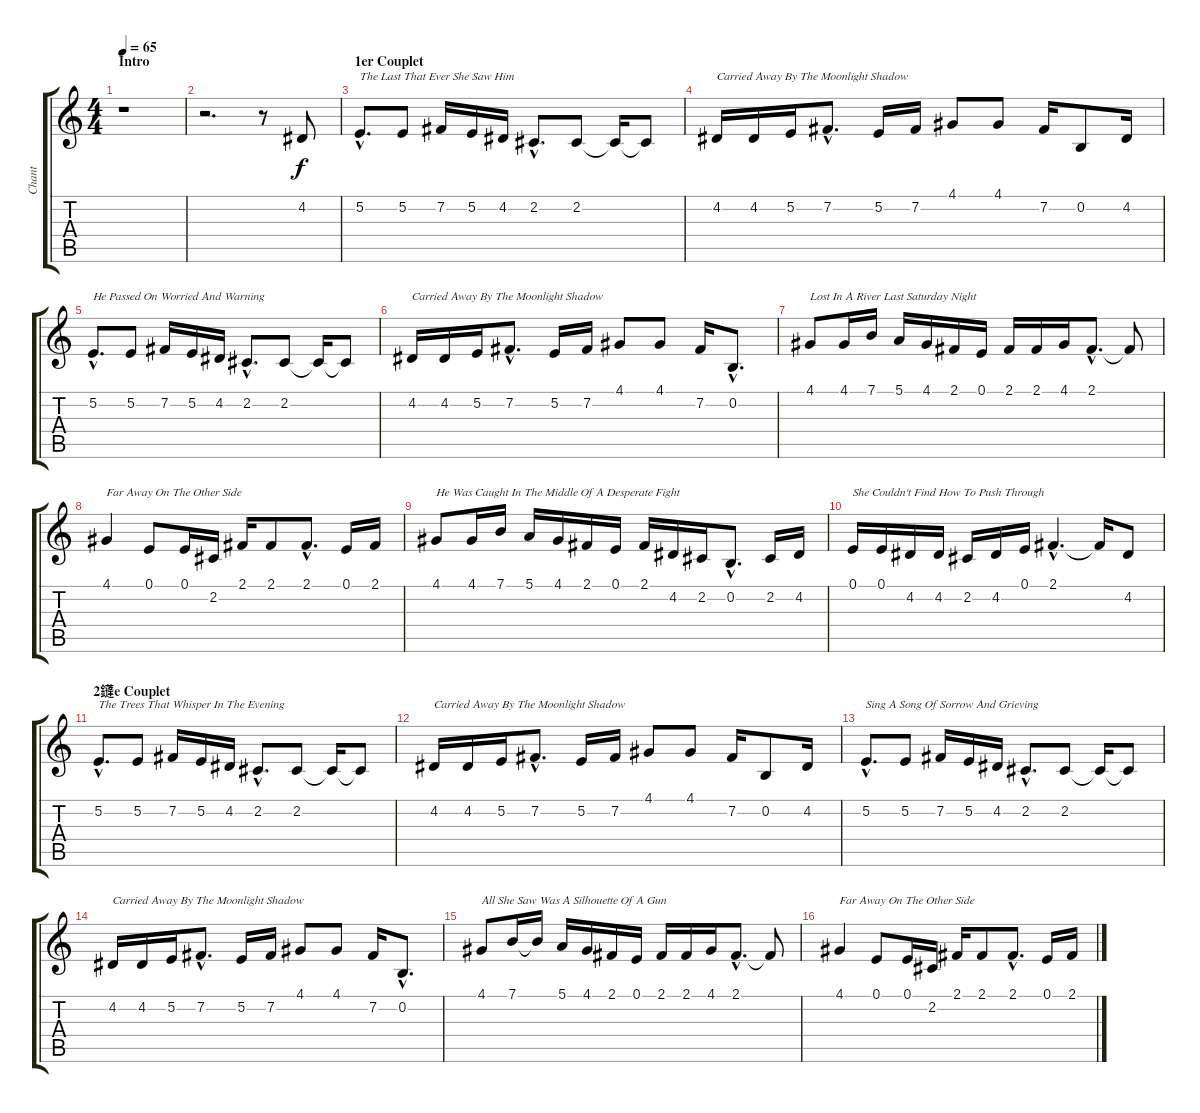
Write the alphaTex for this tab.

\track ("Chant" "Chant") {instrument synthvoice}
\staff {score tabs}
\tuning (E4 B3 G3 D3 A2 E2) {hide}
\ts (4 4)
\section ("" "Intro")
\tempo 65
\clef g2
\ks c
r.1{dy f instrument synthvoice} |
\section ("" "")
r.2{d} r.8 4.2.8 |
\section ("" "1er Couplet")
5.2{hac}.8{d txt "The Last That Ever She Saw Him"} 5.2.8 7.2.16 5.2.16 4.2.16 2.2{hac}.8{d} 2.2.8 2.2{t}.16 2.2{t}.8 |
4.2.16{txt "Carried Away By The Moonlight Shadow"} 4.2.16 5.2.16 7.2{hac}.8{d} 5.2.16 7.2.16 4.1.8 4.1.8 7.2.16 0.2.8 4.2.16 |
5.2{hac}.8{d txt "He Passed On Worried And Warning"} 5.2.8 7.2.16 5.2.16 4.2.16 2.2{hac}.8{d} 2.2.8 2.2{t}.16 2.2{t}.8 |
4.2.16{txt "Carried Away By The Moonlight Shadow"} 4.2.16 5.2.16 7.2{hac}.8{d} 5.2.16 7.2.16 4.1.8 4.1.8 7.2.16 0.2{hac}.8{d} |
4.1.8{txt "Lost In A River Last Saturday Night"} 4.1.16 7.1.16 5.1.16 4.1.16 2.1.16 0.1.16 2.1.16 2.1.16 4.1.16 2.1{hac}.8{d} 2.1{t}.8 |
4.1.4{txt "Far Away On The Other Side"} 0.1.8 0.1.16 2.2.16 2.1.16 2.1.8 2.1{hac}.8{d} 0.1.16 2.1.16 |
4.1.8{txt "He Was Caught In The Middle Of A Desperate Fight"} 4.1.16 7.1.16 5.1.16 4.1.16 2.1.16 0.1.16 2.1.16 4.2.16 2.2.16 0.2{hac}.8{d} 2.2.16 4.2.16 |
0.1.16{txt "She Couldn't Find How To Push Through"} 0.1.16 4.2.16 4.2.16 2.2.16 4.2.16 0.1.16 2.1{hac}.4{d} 2.1{t}.16 4.2.8 |
\section ("" "2鑝e Couplet")
5.2{hac}.8{d txt "The Trees That Whisper In The Evening"} 5.2.8 7.2.16 5.2.16 4.2.16 2.2{hac}.8{d} 2.2.8 2.2{t}.16 2.2{t}.8 |
4.2.16{txt "Carried Away By The Moonlight Shadow"} 4.2.16 5.2.16 7.2{hac}.8{d} 5.2.16 7.2.16 4.1.8 4.1.8 7.2.16 0.2.8 4.2.16 |
5.2{hac}.8{d txt "Sing A Song Of Sorrow And Grieving"} 5.2.8 7.2.16 5.2.16 4.2.16 2.2{hac}.8{d} 2.2.8 2.2{t}.16 2.2{t}.8 |
4.2.16{txt "Carried Away By The Moonlight Shadow"} 4.2.16 5.2.16 7.2{hac}.8{d} 5.2.16 7.2.16 4.1.8 4.1.8 7.2.16 0.2{hac}.8{d} |
4.1.8{txt "All She Saw Was A Silhouette Of A Gun"} 7.1.16 7.1{t}.16 5.1.16 4.1.16 2.1.16 0.1.16 2.1.16 2.1.16 4.1.16 2.1{hac}.8{d} 2.1{t}.8 |
4.1.4{txt "Far Away On The Other Side"} 0.1.8 0.1.16 2.2.16 2.1.16 2.1.8 2.1{hac}.8{d} 0.1.16 2.1.16
